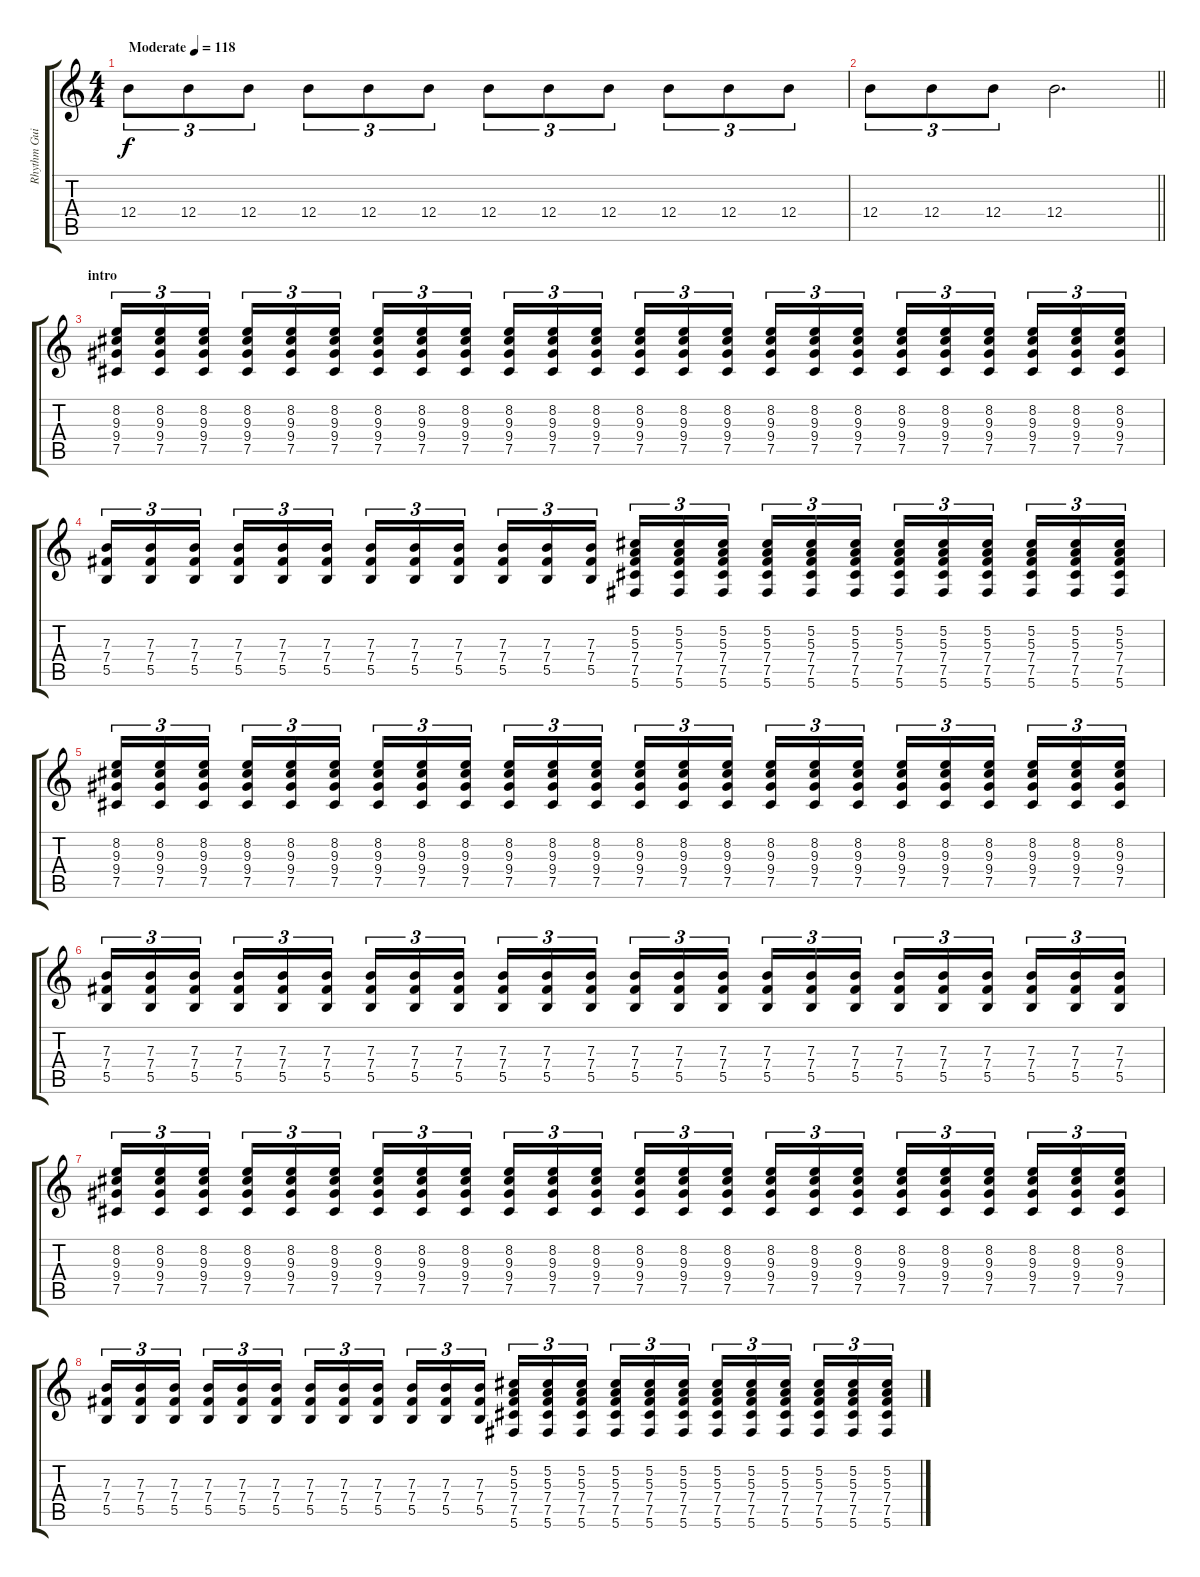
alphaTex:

\track ("Rhythm Guitar" "Rhythm Gui") {instrument overdrivenguitar}
\staff {score tabs}
\tuning (Db4 Ab3 E3 B2 Gb2 Db2) {hide}
\ts (4 4)
\tempo (118 "Moderate")
\clef g2
\ks c
12.4.8{tu (3 2) dy f instrument electricguitarclean} 12.4.8{tu (3 2)} 12.4.8{tu (3 2)} 12.4.8{tu (3 2)} 12.4.8{tu (3 2)} 12.4.8{tu (3 2)} 12.4.8{tu (3 2)} 12.4.8{tu (3 2)} 12.4.8{tu (3 2)} 12.4.8{tu (3 2)} 12.4.8{tu (3 2)} 12.4.8{tu (3 2)} |
\barLineRight lightlight
12.4.8{tu (3 2)} 12.4.8{tu (3 2)} 12.4.8{tu (3 2)} 12.4.2{d} |
\section ("" "intro")
(8.2 9.3 9.4 7.5).16{tu (3 2) instrument overdrivenguitar} (8.2 9.3 9.4 7.5).16{tu (3 2)} (8.2 9.3 9.4 7.5).16{tu (3 2) beam splitsecondary} (8.2 9.3 9.4 7.5).16{tu (3 2)} (8.2 9.3 9.4 7.5).16{tu (3 2)} (8.2 9.3 9.4 7.5).16{tu (3 2)} (8.2 9.3 9.4 7.5).16{tu (3 2)} (8.2 9.3 9.4 7.5).16{tu (3 2)} (8.2 9.3 9.4 7.5).16{tu (3 2) beam splitsecondary} (8.2 9.3 9.4 7.5).16{tu (3 2)} (8.2 9.3 9.4 7.5).16{tu (3 2)} (8.2 9.3 9.4 7.5).16{tu (3 2)} (8.2 9.3 9.4 7.5).16{tu (3 2)} (8.2 9.3 9.4 7.5).16{tu (3 2)} (8.2 9.3 9.4 7.5).16{tu (3 2) beam splitsecondary} (8.2 9.3 9.4 7.5).16{tu (3 2)} (8.2 9.3 9.4 7.5).16{tu (3 2)} (8.2 9.3 9.4 7.5).16{tu (3 2)} (8.2 9.3 9.4 7.5).16{tu (3 2)} (8.2 9.3 9.4 7.5).16{tu (3 2)} (8.2 9.3 9.4 7.5).16{tu (3 2) beam splitsecondary} (8.2 9.3 9.4 7.5).16{tu (3 2)} (8.2 9.3 9.4 7.5).16{tu (3 2)} (8.2 9.3 9.4 7.5).16{tu (3 2)} |
(7.3 7.4 5.5).16{tu (3 2)} (7.3 7.4 5.5).16{tu (3 2)} (7.3 7.4 5.5).16{tu (3 2) beam splitsecondary} (7.3 7.4 5.5).16{tu (3 2)} (7.3 7.4 5.5).16{tu (3 2)} (7.3 7.4 5.5).16{tu (3 2)} (7.3 7.4 5.5).16{tu (3 2)} (7.3 7.4 5.5).16{tu (3 2)} (7.3 7.4 5.5).16{tu (3 2) beam splitsecondary} (7.3 7.4 5.5).16{tu (3 2)} (7.3 7.4 5.5).16{tu (3 2)} (7.3 7.4 5.5).16{tu (3 2)} (5.2 5.3 7.4 7.5 5.6).16{tu (3 2)} (5.2 5.3 7.4 7.5 5.6).16{tu (3 2)} (5.2 5.3 7.4 7.5 5.6).16{tu (3 2) beam splitsecondary} (5.2 5.3 7.4 7.5 5.6).16{tu (3 2)} (5.2 5.3 7.4 7.5 5.6).16{tu (3 2)} (5.2 5.3 7.4 7.5 5.6).16{tu (3 2)} (5.2 5.3 7.4 7.5 5.6).16{tu (3 2)} (5.2 5.3 7.4 7.5 5.6).16{tu (3 2)} (5.2 5.3 7.4 7.5 5.6).16{tu (3 2) beam splitsecondary} (5.2 5.3 7.4 7.5 5.6).16{tu (3 2)} (5.2 5.3 7.4 7.5 5.6).16{tu (3 2)} (5.2 5.3 7.4 7.5 5.6).16{tu (3 2)} |
(8.2 9.3 9.4 7.5).16{tu (3 2)} (8.2 9.3 9.4 7.5).16{tu (3 2)} (8.2 9.3 9.4 7.5).16{tu (3 2) beam splitsecondary} (8.2 9.3 9.4 7.5).16{tu (3 2)} (8.2 9.3 9.4 7.5).16{tu (3 2)} (8.2 9.3 9.4 7.5).16{tu (3 2)} (8.2 9.3 9.4 7.5).16{tu (3 2)} (8.2 9.3 9.4 7.5).16{tu (3 2)} (8.2 9.3 9.4 7.5).16{tu (3 2) beam splitsecondary} (8.2 9.3 9.4 7.5).16{tu (3 2)} (8.2 9.3 9.4 7.5).16{tu (3 2)} (8.2 9.3 9.4 7.5).16{tu (3 2)} (8.2 9.3 9.4 7.5).16{tu (3 2)} (8.2 9.3 9.4 7.5).16{tu (3 2)} (8.2 9.3 9.4 7.5).16{tu (3 2) beam splitsecondary} (8.2 9.3 9.4 7.5).16{tu (3 2)} (8.2 9.3 9.4 7.5).16{tu (3 2)} (8.2 9.3 9.4 7.5).16{tu (3 2)} (8.2 9.3 9.4 7.5).16{tu (3 2)} (8.2 9.3 9.4 7.5).16{tu (3 2)} (8.2 9.3 9.4 7.5).16{tu (3 2) beam splitsecondary} (8.2 9.3 9.4 7.5).16{tu (3 2)} (8.2 9.3 9.4 7.5).16{tu (3 2)} (8.2 9.3 9.4 7.5).16{tu (3 2)} |
(7.3 7.4 5.5).16{tu (3 2)} (7.3 7.4 5.5).16{tu (3 2)} (7.3 7.4 5.5).16{tu (3 2) beam splitsecondary} (7.3 7.4 5.5).16{tu (3 2)} (7.3 7.4 5.5).16{tu (3 2)} (7.3 7.4 5.5).16{tu (3 2)} (7.3 7.4 5.5).16{tu (3 2)} (7.3 7.4 5.5).16{tu (3 2)} (7.3 7.4 5.5).16{tu (3 2) beam splitsecondary} (7.3 7.4 5.5).16{tu (3 2)} (7.3 7.4 5.5).16{tu (3 2)} (7.3 7.4 5.5).16{tu (3 2)} (7.3 7.4 5.5).16{tu (3 2)} (7.3 7.4 5.5).16{tu (3 2)} (7.3 7.4 5.5).16{tu (3 2) beam splitsecondary} (7.3 7.4 5.5).16{tu (3 2)} (7.3 7.4 5.5).16{tu (3 2)} (7.3 7.4 5.5).16{tu (3 2)} (7.3 7.4 5.5).16{tu (3 2)} (7.3 7.4 5.5).16{tu (3 2)} (7.3 7.4 5.5).16{tu (3 2) beam splitsecondary} (7.3 7.4 5.5).16{tu (3 2)} (7.3 7.4 5.5).16{tu (3 2)} (7.3 7.4 5.5).16{tu (3 2)} |
(8.2 9.3 9.4 7.5).16{tu (3 2)} (8.2 9.3 9.4 7.5).16{tu (3 2)} (8.2 9.3 9.4 7.5).16{tu (3 2) beam splitsecondary} (8.2 9.3 9.4 7.5).16{tu (3 2)} (8.2 9.3 9.4 7.5).16{tu (3 2)} (8.2 9.3 9.4 7.5).16{tu (3 2)} (8.2 9.3 9.4 7.5).16{tu (3 2)} (8.2 9.3 9.4 7.5).16{tu (3 2)} (8.2 9.3 9.4 7.5).16{tu (3 2) beam splitsecondary} (8.2 9.3 9.4 7.5).16{tu (3 2)} (8.2 9.3 9.4 7.5).16{tu (3 2)} (8.2 9.3 9.4 7.5).16{tu (3 2)} (8.2 9.3 9.4 7.5).16{tu (3 2)} (8.2 9.3 9.4 7.5).16{tu (3 2)} (8.2 9.3 9.4 7.5).16{tu (3 2) beam splitsecondary} (8.2 9.3 9.4 7.5).16{tu (3 2)} (8.2 9.3 9.4 7.5).16{tu (3 2)} (8.2 9.3 9.4 7.5).16{tu (3 2)} (8.2 9.3 9.4 7.5).16{tu (3 2)} (8.2 9.3 9.4 7.5).16{tu (3 2)} (8.2 9.3 9.4 7.5).16{tu (3 2) beam splitsecondary} (8.2 9.3 9.4 7.5).16{tu (3 2)} (8.2 9.3 9.4 7.5).16{tu (3 2)} (8.2 9.3 9.4 7.5).16{tu (3 2)} |
(7.3 7.4 5.5).16{tu (3 2)} (7.3 7.4 5.5).16{tu (3 2)} (7.3 7.4 5.5).16{tu (3 2) beam splitsecondary} (7.3 7.4 5.5).16{tu (3 2)} (7.3 7.4 5.5).16{tu (3 2)} (7.3 7.4 5.5).16{tu (3 2)} (7.3 7.4 5.5).16{tu (3 2)} (7.3 7.4 5.5).16{tu (3 2)} (7.3 7.4 5.5).16{tu (3 2) beam splitsecondary} (7.3 7.4 5.5).16{tu (3 2)} (7.3 7.4 5.5).16{tu (3 2)} (7.3 7.4 5.5).16{tu (3 2)} (5.2 5.3 7.4 7.5 5.6).16{tu (3 2)} (5.2 5.3 7.4 7.5 5.6).16{tu (3 2)} (5.2 5.3 7.4 7.5 5.6).16{tu (3 2) beam splitsecondary} (5.2 5.3 7.4 7.5 5.6).16{tu (3 2)} (5.2 5.3 7.4 7.5 5.6).16{tu (3 2)} (5.2 5.3 7.4 7.5 5.6).16{tu (3 2)} (5.2 5.3 7.4 7.5 5.6).16{tu (3 2)} (5.2 5.3 7.4 7.5 5.6).16{tu (3 2)} (5.2 5.3 7.4 7.5 5.6).16{tu (3 2) beam splitsecondary} (5.2 5.3 7.4 7.5 5.6).16{tu (3 2)} (5.2 5.3 7.4 7.5 5.6).16{tu (3 2)} (5.2 5.3 7.4 7.5 5.6).16{tu (3 2)}
